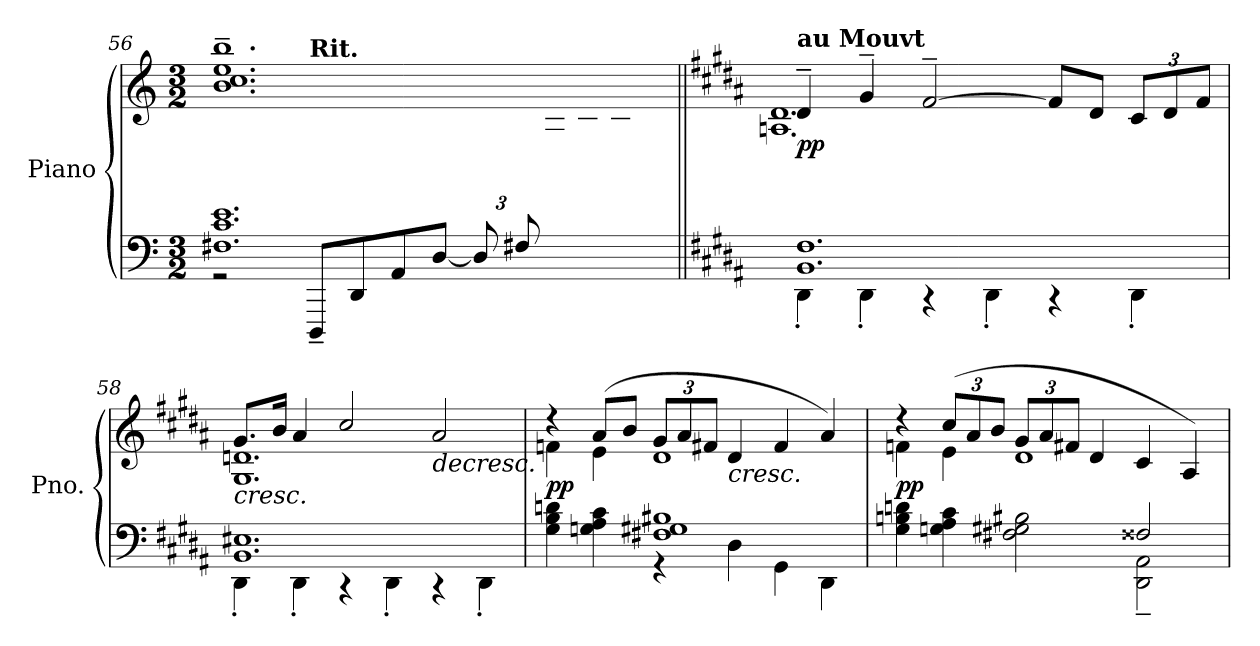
**kern	**kern	**dynam
*part1	*part1	*part1
*staff2	*staff1	*staff1/2
*I"Piano	*	*
*I'Pno.	*	*
!!LO:LB:g=z
*clefF4	*clefG2	*
*k[]	*k[]	*
*M3/2	*M3/2	*
=56	=56	=56
*^	*^	*
!	!	!	!	!LO:DY:b
!	!	!	!	!LO:DY:n=1:b
*	*	*	*^	*
1.F#X 1.c 1.e	2rGG	1.b~ 1.cc~ 1.ee~ 1.bb~	6%7ryy	2ryy	other-dynamics p
!	!	!	!	!LO:TX:a:B:t=Rit.	!
.	(>8DDD~/L	.	.	1ryy	.
.	8DD/	.	.	.	.
.	8AA/	.	.	.	.
.	[8D/J	.	.	.	.
*	*Xbrackettup	*	*	*	*
.	12D/L]	.	.	.	.
.	12F#X/	.	.	.	.
.	3ryy	.	12A\	.	.
.	.	.	12B\	.	.
.	.	.	12c\	.	.
.	.	.	12d\J	.	.
*	*	*v	*v	*v	*
=57||	=57||	=57||	=57||
*k[f#c#g#d#a#]	*	*k[f#c#g#d#a#]	*
*	*	*^	*
*	*	*	*^	*
!	!	!LO:TX:a:B:t=au Mouvt	!	!	!
!	!	!	!	!	!LO:DY:b
*	*	*	*v	*v	*
1.BB 1.F#	4DD#'\	(>4d#~/	1.An 1.d#)	pp
.	4DD#'\	4g#~/	.	.
.	4r	[2f#~/	.	.
.	4DD#'\	.	.	.
.	4r	8f#/L]	.	.
.	.	8d#/J	.	.
*	*	*Xbrackettup	*	*
.	4DD#'\	12c#/L	.	.
.	.	12d#/	.	.
.	.	12f#/J	.	.
=58	=58	=58	=58	=58
!	!	!	!	!LO:HP:b
1.BB 1.E#X	4DD#'\	8.g#/L	1.G# 1.dn	<
.	.	16b/Jk	.	.
.	4DD#'\	4a#/	.	.
.	4r	2cc#/	.	.
.	4DD#'\	.	.	.
!	!	!	!	!LO:HP:b
.	4r	2a#/)	.	>
.	4DD#'\	.	.	.
*v	*v	*	*	*
*	*v	*v	*
.	.	[
!!LO:PB:g=z
=59	=59	=59
*^	*^	*
!	!	!	!	!LO:DY:b
4G#\ 4B\ 4dn\	2ryy	4r	4fn\	pp
4Gn\ 4A#\ 4c#\	.	(>8a#/L	4e\	.
.	.	8b/J	.	.
1F#X 1G#X 1B#X	4rGG	12g#/L	1d#	.
.	.	12a#/	.	.
.	.	12f#X/J	.	.
!	!	!	!	!LO:HP:b
.	4D#\	4d#/	.	<
.	4GG#\	4f#/	.	.
.	4DD#\	4a#/)	.	.
*v	*v	*	*	*
*	*v	*v	*
.	.	]
=60	=60	=60
*^	*^	*
!	!	!	!	!LO:DY:b
4G#\ 4Bn\ 4dn\	1ryy	4r	4fn\	pp
4Gn\ 4A#\ 4c#\	.	(>12cc#/L	4e\	.
.	.	12a#/	.	.
.	.	12b/J	.	.
2F#X\ 2G#X\ 2B#X\	.	12g#/L	1d#	.
.	.	12a#/	.	.
.	.	12f#X/J	.	.
.	.	4d#/	.	.
2F##X/	2DD#\~ 2AA#\~	4c#:/	.	.
.	.	4A#/)	.	.
*v	*v	*	*	*
*	*v	*v	*
.	.	[
=	=	=
*-	*-	*-
